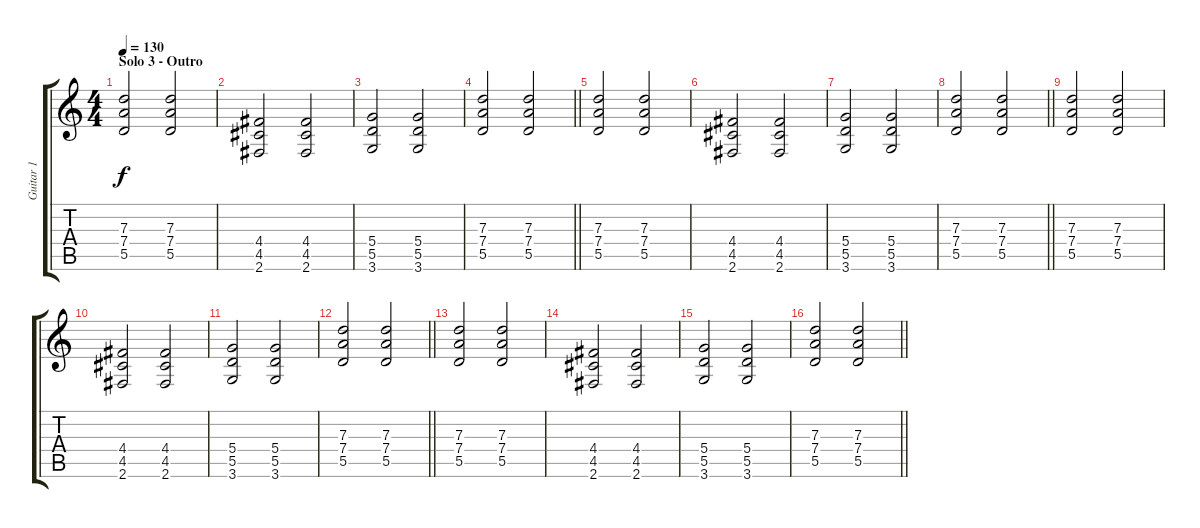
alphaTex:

\track ("Guitar 1" "Guitar 1") {instrument acousticguitarsteel}
\staff {score tabs}
\tuning (E4 B3 G3 D3 A2 E2) {hide}
\ts (4 4)
\section ("" "Solo 3 - Outro")
\tempo 130
\clef g2
\ks c
(7.3 7.4 5.5).2{dy f} (7.3 7.4 5.5).2 |
(4.4 4.5 2.6).2 (4.4 4.5 2.6).2 |
(5.4 5.5 3.6).2 (5.4 5.5 3.6).2 |
\barLineRight lightlight
(7.3 7.4 5.5).2 (7.3 7.4 5.5).2 |
(7.3 7.4 5.5).2 (7.3 7.4 5.5).2 |
(4.4 4.5 2.6).2 (4.4 4.5 2.6).2 |
(5.4 5.5 3.6).2 (5.4 5.5 3.6).2 |
\barLineRight lightlight
(7.3 7.4 5.5).2 (7.3 7.4 5.5).2 |
(7.3 7.4 5.5).2 (7.3 7.4 5.5).2 |
(4.4 4.5 2.6).2 (4.4 4.5 2.6).2 |
(5.4 5.5 3.6).2 (5.4 5.5 3.6).2 |
\barLineRight lightlight
(7.3 7.4 5.5).2 (7.3 7.4 5.5).2 |
(7.3 7.4 5.5).2 (7.3 7.4 5.5).2 |
(4.4 4.5 2.6).2 (4.4 4.5 2.6).2 |
(5.4 5.5 3.6).2 (5.4 5.5 3.6).2 |
\barLineRight lightlight
(7.3 7.4 5.5).2 (7.3 7.4 5.5).2
